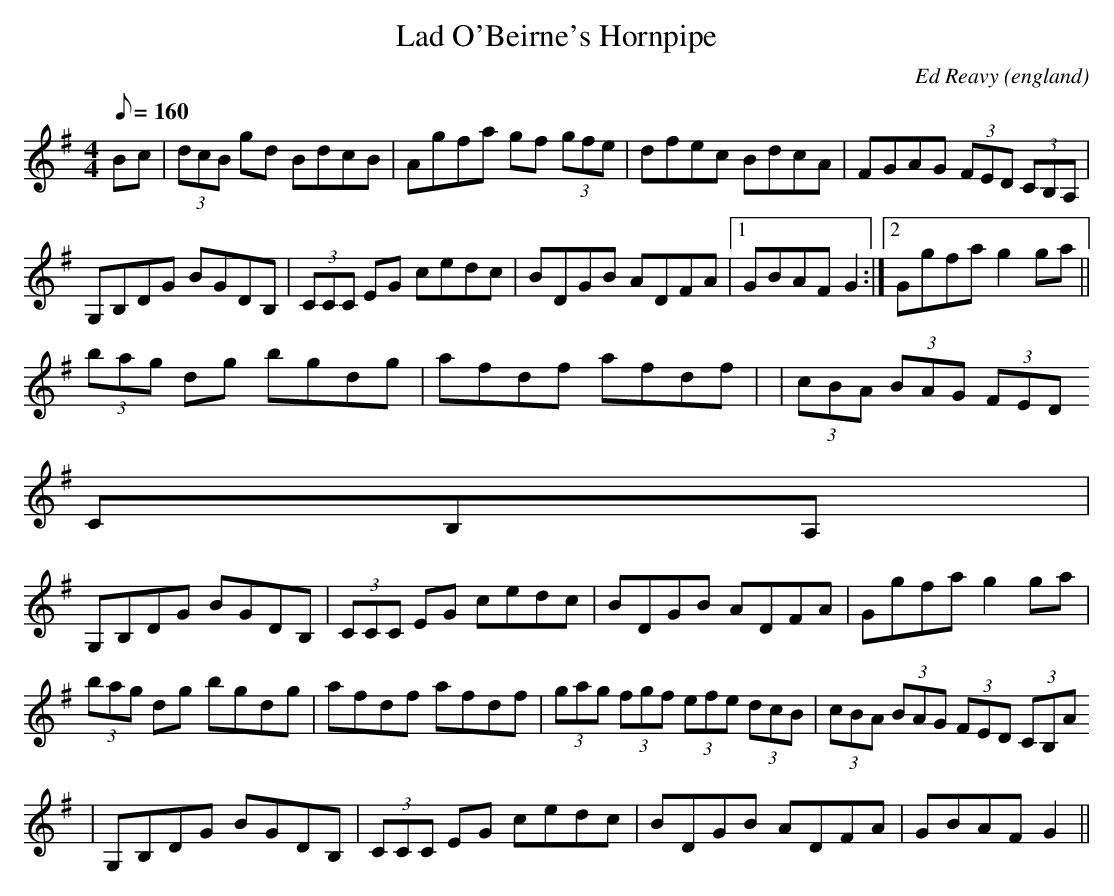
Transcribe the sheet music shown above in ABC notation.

X:1
T:Lad O'Beirne's Hornpipe
O:england
M:4/4
L:1/8
Q:160
C:Ed Reavy
K:G
Bc|(3dcB gd BdcB|Agfa gf (3gfe|dfec BdcA|FGAG (3FED (3CB,A,|
G,B,DG BGDB,|(3CCC EG cedc|BDGB ADFA|1GBAF G2:|2Ggfa g2 ga||
(3bag dg bgdg|afdf afdf|+g2d2+ +f2A2+ +e2G2+ +d2F2+|(3cBA (3BAG (3FED (3
CB,A,|
G,B,DG BGDB,|(3CCC EG cedc|BDGB ADFA|Ggfa g2 ga|
(3bag dg bgdg|afdf afdf|(3gag (3fgf (3efe (3dcB|(3cBA (3BAG (3FED (3CB,A
,|
G,B,DG BGDB,|(3CCC EG cedc|BDGB ADFA|GBAF G2||
